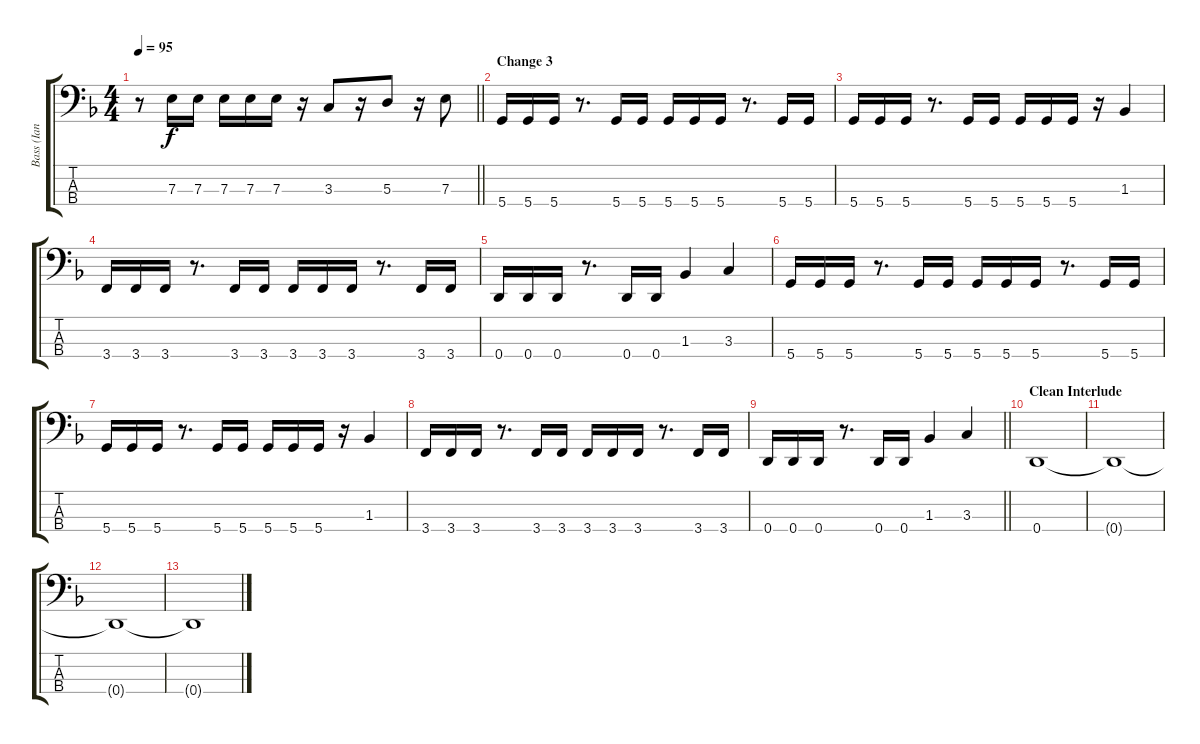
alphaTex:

\track ("Bass (Ian Hill)" "Bass (Ian ") {instrument electricbasspick}
\staff {score tabs}
\tuning (G2 D2 A1 D1) {hide}
\ts (4 4)
\tempo 95
\clef f4
\barLineRight lightlight
\ks dminor
r.8{dy f} 7.3.16 7.3.16 7.3.16 7.3.16 7.3.16 r.16 3.3.8 r.16 5.3.8 r.16 7.3.8 |
\section ("" "Change 3")
5.4.16 5.4.16 5.4.16 r.8{d} 5.4.16 5.4.16 5.4.16 5.4.16 5.4.16 r.8{d} 5.4.16 5.4.16 |
5.4.16 5.4.16 5.4.16 r.8{d} 5.4.16 5.4.16 5.4.16 5.4.16 5.4.16 r.16 1.3.4 |
3.4.16 3.4.16 3.4.16 r.8{d} 3.4.16 3.4.16 3.4.16 3.4.16 3.4.16 r.8{d} 3.4.16 3.4.16 |
0.4.16 0.4.16 0.4.16 r.8{d} 0.4.16 0.4.16 1.3.4 3.3.4 |
5.4.16 5.4.16 5.4.16 r.8{d} 5.4.16 5.4.16 5.4.16 5.4.16 5.4.16 r.8{d} 5.4.16 5.4.16 |
5.4.16 5.4.16 5.4.16 r.8{d} 5.4.16 5.4.16 5.4.16 5.4.16 5.4.16 r.16 1.3.4 |
3.4.16 3.4.16 3.4.16 r.8{d} 3.4.16 3.4.16 3.4.16 3.4.16 3.4.16 r.8{d} 3.4.16 3.4.16 |
\barLineRight lightlight
0.4.16 0.4.16 0.4.16 r.8{d} 0.4.16 0.4.16 1.3.4 3.3.4 |
\section ("" "Clean Interlude")
0.4.1 |
0.4{t}.1 |
0.4{t}.1 |
0.4{t}.1
